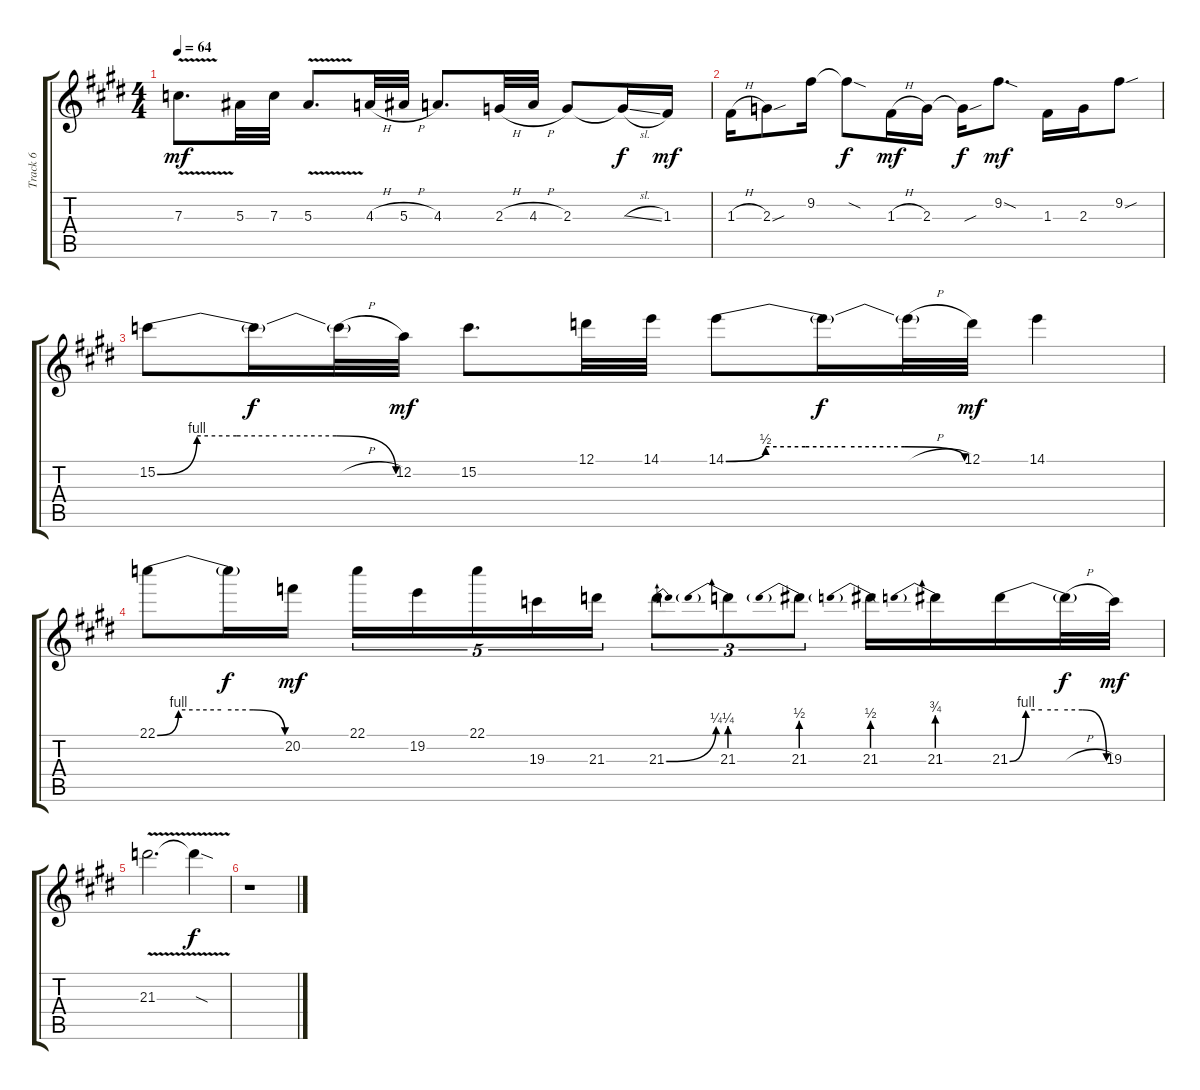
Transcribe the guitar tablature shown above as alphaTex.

\track ("Track 6" "Track 6") {instrument distortionguitar}
\staff {score tabs}
\tuning (D4 A3 F3 C3 G2 D2) {hide}
\ts (4 4)
\tempo 64
\clef g2
\ks e
7.3{v}.8{d dy mf} 5.3.32 7.3.32 5.3{v}.8{d} 4.3{h}.32 5.3{h}.32 4.3.8{d} 2.3{h}.32 4.3{h}.32 2.3.8 2.3{sl t}.16{dy f} 1.3.16{dy mf} |
1.3{h}.16 2.3{sou}.8 9.2.16 9.2{sod t}.8{dy f} 1.3{h}.16{dy mf} 2.3.16 2.3{sou t}.16{dy f} 9.2{sod}.8{d dy mf} 1.3.16 2.3.16 9.2{sou}.8 |
15.2{be (custom 0 0 10 4 20 4 30 4 45 4 60 0)}.8 15.2{t}.16{dy f} 15.2{h t}.32 12.2.32{dy mf} 15.2.8{d} 12.1.32 14.1.32 14.1{be (custom 0 0 10 2 20 2 30 2 45 2 60 0)}.8 14.1{t}.16{dy f} 14.1{h t}.32 12.1.32{dy mf} 14.1.4 |
22.1{be (custom 0 0 10 4 20 4 30 4 45 4 60 0)}.8 22.1{t}.16{dy f} 20.2.16{dy mf} 22.1.16{tu (5 4)} 19.2.16{tu (5 4)} 22.1.16{tu (5 4)} 19.3.16{tu (5 4)} 21.3.16{tu (5 4)} 21.3{be (bend 0 0 60 1)}.8{tu (3 2)} 21.3{be (prebend 0 1 60 1)}.8{tu (3 2)} 21.3{be (prebend 0 2 60 2)}.8{tu (3 2)} 21.3{be (prebend 0 2 60 2)}.16 21.3{be (prebend 0 3 60 3)}.16 21.3{be (custom 0 0 10 4 20 4 30 4 45 4 60 0)}.16 21.3{h t}.32{dy f} 19.3.32{dy mf} |
21.3{v}.2{d} 21.3{sod t}.4{dy f} |
r.1
